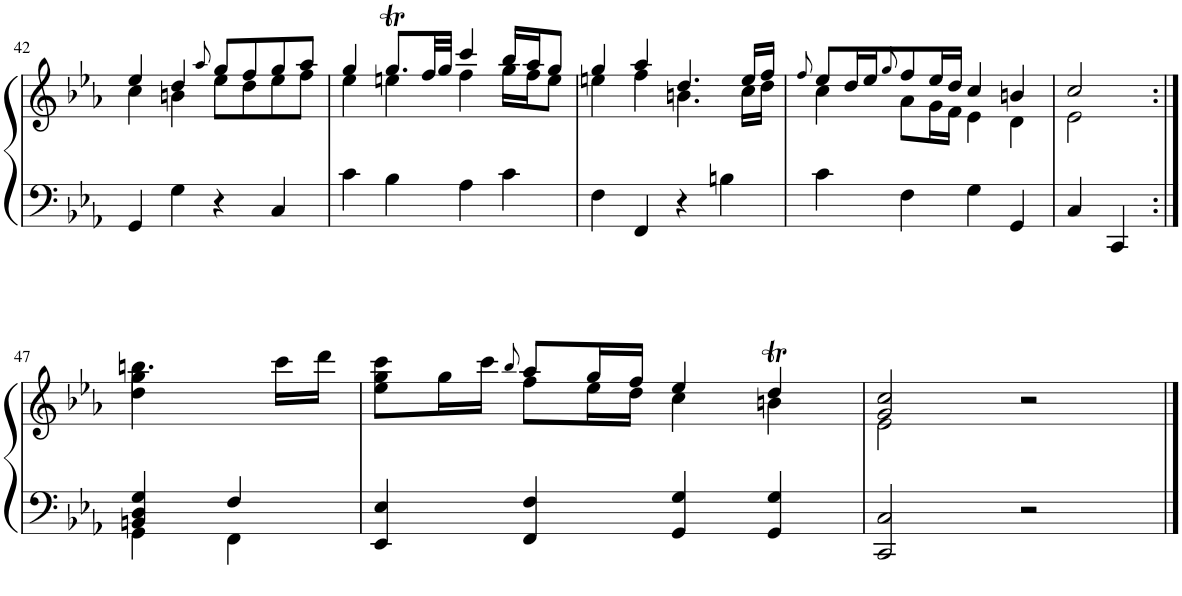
**kern	**kern
*part1	*part1
*staff2	*staff1
*I"Piano	*
*I'Pno.	*
!!LO:PB:g=z
*clefF4	*clefG2
*k[b-e-a-]	*k[b-e-a-]
*M2/2	*M2/2
*met(c|)	*met(c|)
=42	=42
*	*^
4GG/	4ee-/	4cc\
4G\	4dd/	4bn\
.	8qaa-/	.
4r	8gg/L	8ee-\L
.	8ff/	8dd\
4C/	8gg/	8ee-\
.	8aa-/J	8ff\J
=43	=43	=43
4c\	4gg/	4ee-\
4B-\	8.ggt/L	4een\
.	32ff/LL	.
.	32gg/JJJ	.
4A-\	4ccc/	4ff\
4c\	16bb-/LL	16gg\LL
.	16aa-/J	16ff\J
.	8gg/J	8ee\J
=44	=44	=44
4F\	4gg/	4een\
4FF/	4aa-/	4ff\
4r	4.dd/	4.bn\
4Bn\	.	.
.	16ee/LL	16cc\LL
.	16ff/JJ	16dd\JJ
=45	=45	=45
.	8qff/	.
4c\	8ee-/L	4cc\
.	16dd/L	.
.	16ee-/J	.
.	8qgg/	.
4F\	8ff/	8a-\L
.	16ee-/L	16g\L
.	16dd/JJ	16f\JJ
4G\	4cc/	4e-\
4GG/	4bn/	4d\
=46	=46	=46
4C/	2cc/	2e-\
4CC/	.	.
!!LO:LB:g=z	!!
=47:|!	=47:|!	=47:|!
*^	*	*
4BBn/ 4D/ 4G/	4GG\	4.bbn\	4dd\ 4gg\
4F/	4FF\	.	4ryy
.	.	16ccc\LL	.
.	.	16ddd\JJ	.
*v	*v	*	*
=48	=48	=48
4EE-/ 4E-/	8ee-\ 8gg\ 8ccc\L	4ryy
.	16gg\L	.
.	16ccc\JJ	.
.	8qbb-/	.
4FF/ 4F/	8aa-/L	8ff\L
.	16gg/L	16ee-\L
.	16ff/JJ	16dd\JJ
4GG/ 4G/	4ee-/	4cc\
4GG/ 4G/	4ddt/	4bn\
=49	=49	=49
2CC/ 2C/	2g/ 2cc/	2e-\
2r	2r	2ryy
*	*v	*v
==	==
*-	*-
